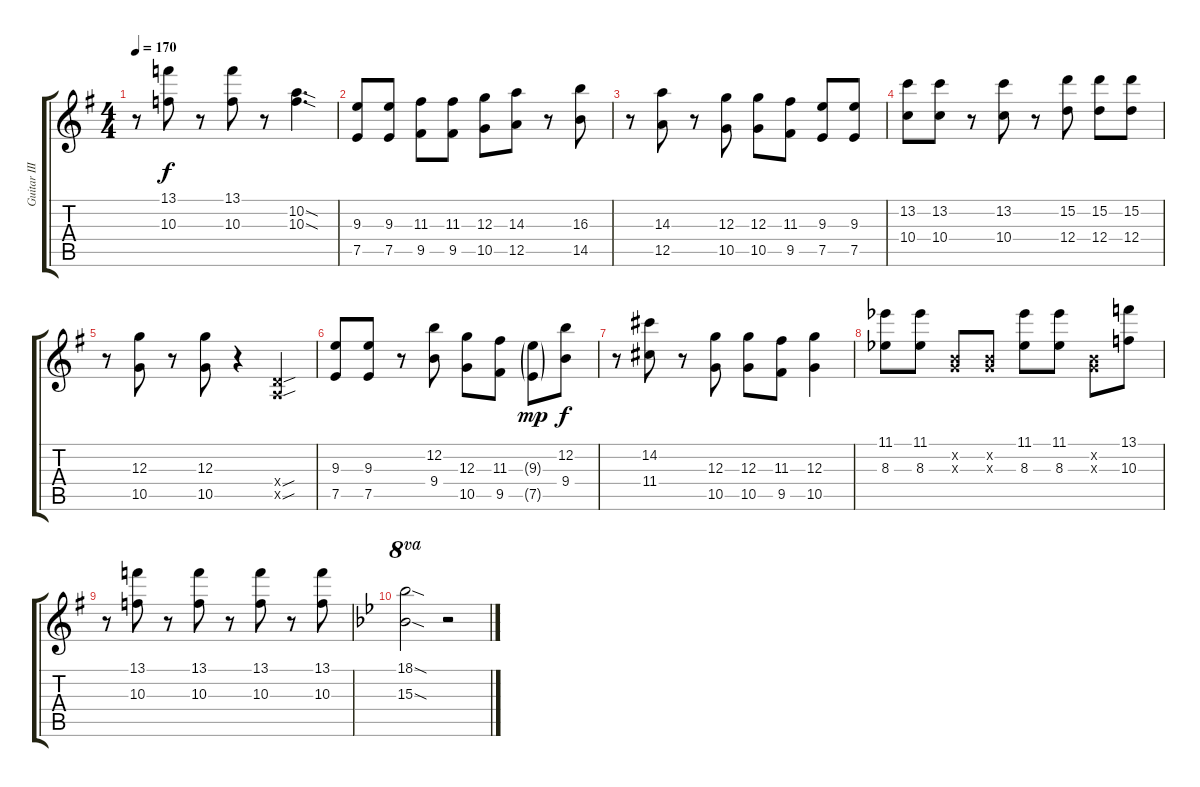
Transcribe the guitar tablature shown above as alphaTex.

\track ("Guitar III (Nakano Azusa)" "Guitar III") {instrument distortionguitar}
\staff {score tabs}
\tuning (E4 B3 G3 D3 A2 E2) {hide}
\ts (4 4)
\tempo 170
\clef g2
\ks g
r.8{dy f} (13.1 10.3).8 r.8 (13.1 10.3).8 r.8 (10.2{sod} 10.3{sod}).4{d} |
(9.3 7.5).8 (9.3 7.5).8 (11.3 9.5).8 (11.3 9.5).8 (12.3 10.5).8 (14.3 12.5).8 r.8 (16.3 14.5).8 |
r.8 (14.3 12.5).8 r.8 (12.3 10.5).8 (12.3 10.5).8 (11.3 9.5).8 (9.3 7.5).8 (9.3 7.5).8 |
(13.2 10.4).8 (13.2 10.4).8 r.8 (13.2 10.4).8 r.8 (15.2 12.4).8 (15.2 12.4).8 (15.2 12.4).8 |
r.8 (12.3 10.5).8 r.8 (12.3 10.5).8 r.4 (0.4{sou x} 0.5{sou x}).4 |
(9.3 7.5).8 (9.3 7.5).8 r.8 (12.2 9.4).8 (12.3 10.5).8 (11.3 9.5).8 (9.3{g} 7.5{g}).8{dy mp} (12.2 9.4).8{dy f} |
r.8 (14.2 11.4).8 r.8 (12.3 10.5).8 (12.3 10.5).8 (11.3 9.5).8 (12.3 10.5).4 |
(11.1{acc b} 8.3{acc b}).8 (11.1{acc b} 8.3{acc b}).8 (0.2{x} 0.3{x}).8 (0.2{x} 0.3{x}).8 (11.1{acc b} 8.3{acc b}).8 (11.1{acc b} 8.3{acc b}).8 (0.2{x} 0.3{x}).8 (13.1 10.3).8 |
r.8 (13.1 10.3).8 r.8 (13.1 10.3).8 r.8 (13.1 10.3).8 r.8 (13.1 10.3).8 |
\ks bb
(18.1{sod} 15.3{sod}).2{ot 8va} r.2
